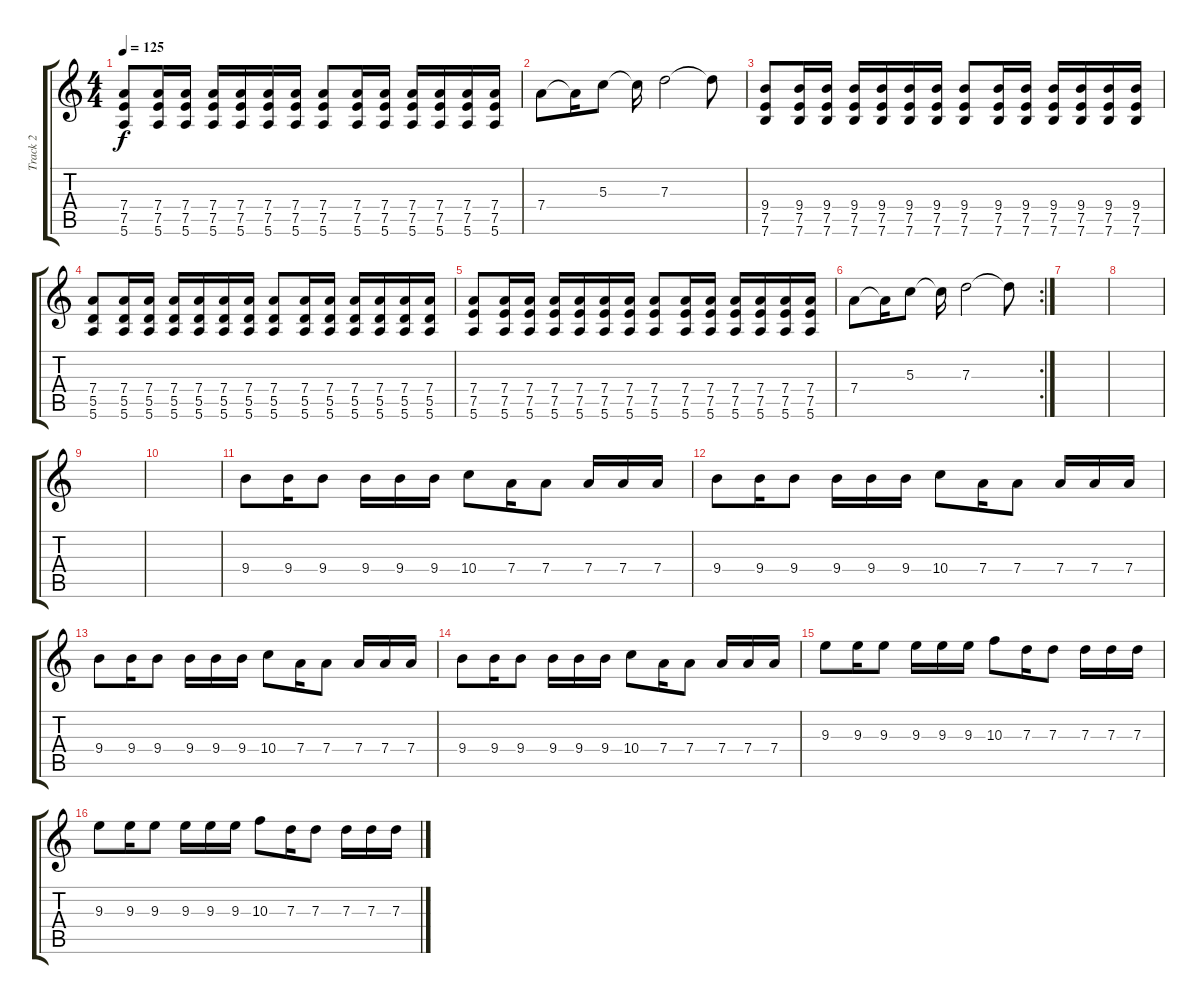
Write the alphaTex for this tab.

\track ("Track 2" "Track 2") {instrument overdrivenguitar}
\staff {score tabs}
\tuning (E4 B3 G3 D3 A2 E2) {hide}
\ts (4 4)
\tempo 125
\clef g2
\ks c
(7.4 7.5 5.6).8{dy f} (7.4 7.5 5.6).16 (7.4 7.5 5.6).16 (7.4 7.5 5.6).16 (7.4 7.5 5.6).16 (7.4 7.5 5.6).16 (7.4 7.5 5.6).16 (7.4 7.5 5.6).8 (7.4 7.5 5.6).16 (7.4 7.5 5.6).16 (7.4 7.5 5.6).16 (7.4 7.5 5.6).16 (7.4 7.5 5.6).16 (7.4 7.5 5.6).16 |
7.4.8 7.4{t}.16 5.3.8 5.3{t}.16 7.3.2 7.3{t}.8 |
(9.4 7.5 7.6).8 (9.4 7.5 7.6).16 (9.4 7.5 7.6).16 (9.4 7.5 7.6).16 (9.4 7.5 7.6).16 (9.4 7.5 7.6).16 (9.4 7.5 7.6).16 (9.4 7.5 7.6).8 (9.4 7.5 7.6).16 (9.4 7.5 7.6).16 (9.4 7.5 7.6).16 (9.4 7.5 7.6).16 (9.4 7.5 7.6).16 (9.4 7.5 7.6).16 |
(7.4 5.5 5.6).8 (7.4 5.5 5.6).16 (7.4 5.5 5.6).16 (7.4 5.5 5.6).16 (7.4 5.5 5.6).16 (7.4 5.5 5.6).16 (7.4 5.5 5.6).16 (7.4 5.5 5.6).8 (7.4 5.5 5.6).16 (7.4 5.5 5.6).16 (7.4 5.5 5.6).16 (7.4 5.5 5.6).16 (7.4 5.5 5.6).16 (7.4 5.5 5.6).16 |
(7.4 7.5 5.6).8 (7.4 7.5 5.6).16 (7.4 7.5 5.6).16 (7.4 7.5 5.6).16 (7.4 7.5 5.6).16 (7.4 7.5 5.6).16 (7.4 7.5 5.6).16 (7.4 7.5 5.6).8 (7.4 7.5 5.6).16 (7.4 7.5 5.6).16 (7.4 7.5 5.6).16 (7.4 7.5 5.6).16 (7.4 7.5 5.6).16 (7.4 7.5 5.6).16 |
\rc 2
7.4.8 7.4{t}.16 5.3.8 5.3{t}.16 7.3.2 7.3{t}.8 |
|
|
|
|
9.4.8 9.4.16 9.4.8 9.4.16 9.4.16 9.4.16 10.4.8 7.4.16 7.4.8 7.4.16 7.4.16 7.4.16 |
9.4.8 9.4.16 9.4.8 9.4.16 9.4.16 9.4.16 10.4.8 7.4.16 7.4.8 7.4.16 7.4.16 7.4.16 |
9.4.8 9.4.16 9.4.8 9.4.16 9.4.16 9.4.16 10.4.8 7.4.16 7.4.8 7.4.16 7.4.16 7.4.16 |
9.4.8 9.4.16 9.4.8 9.4.16 9.4.16 9.4.16 10.4.8 7.4.16 7.4.8 7.4.16 7.4.16 7.4.16 |
9.3.8 9.3.16 9.3.8 9.3.16 9.3.16 9.3.16 10.3.8 7.3.16 7.3.8 7.3.16 7.3.16 7.3.16 |
9.3.8 9.3.16 9.3.8 9.3.16 9.3.16 9.3.16 10.3.8 7.3.16 7.3.8 7.3.16 7.3.16 7.3.16
